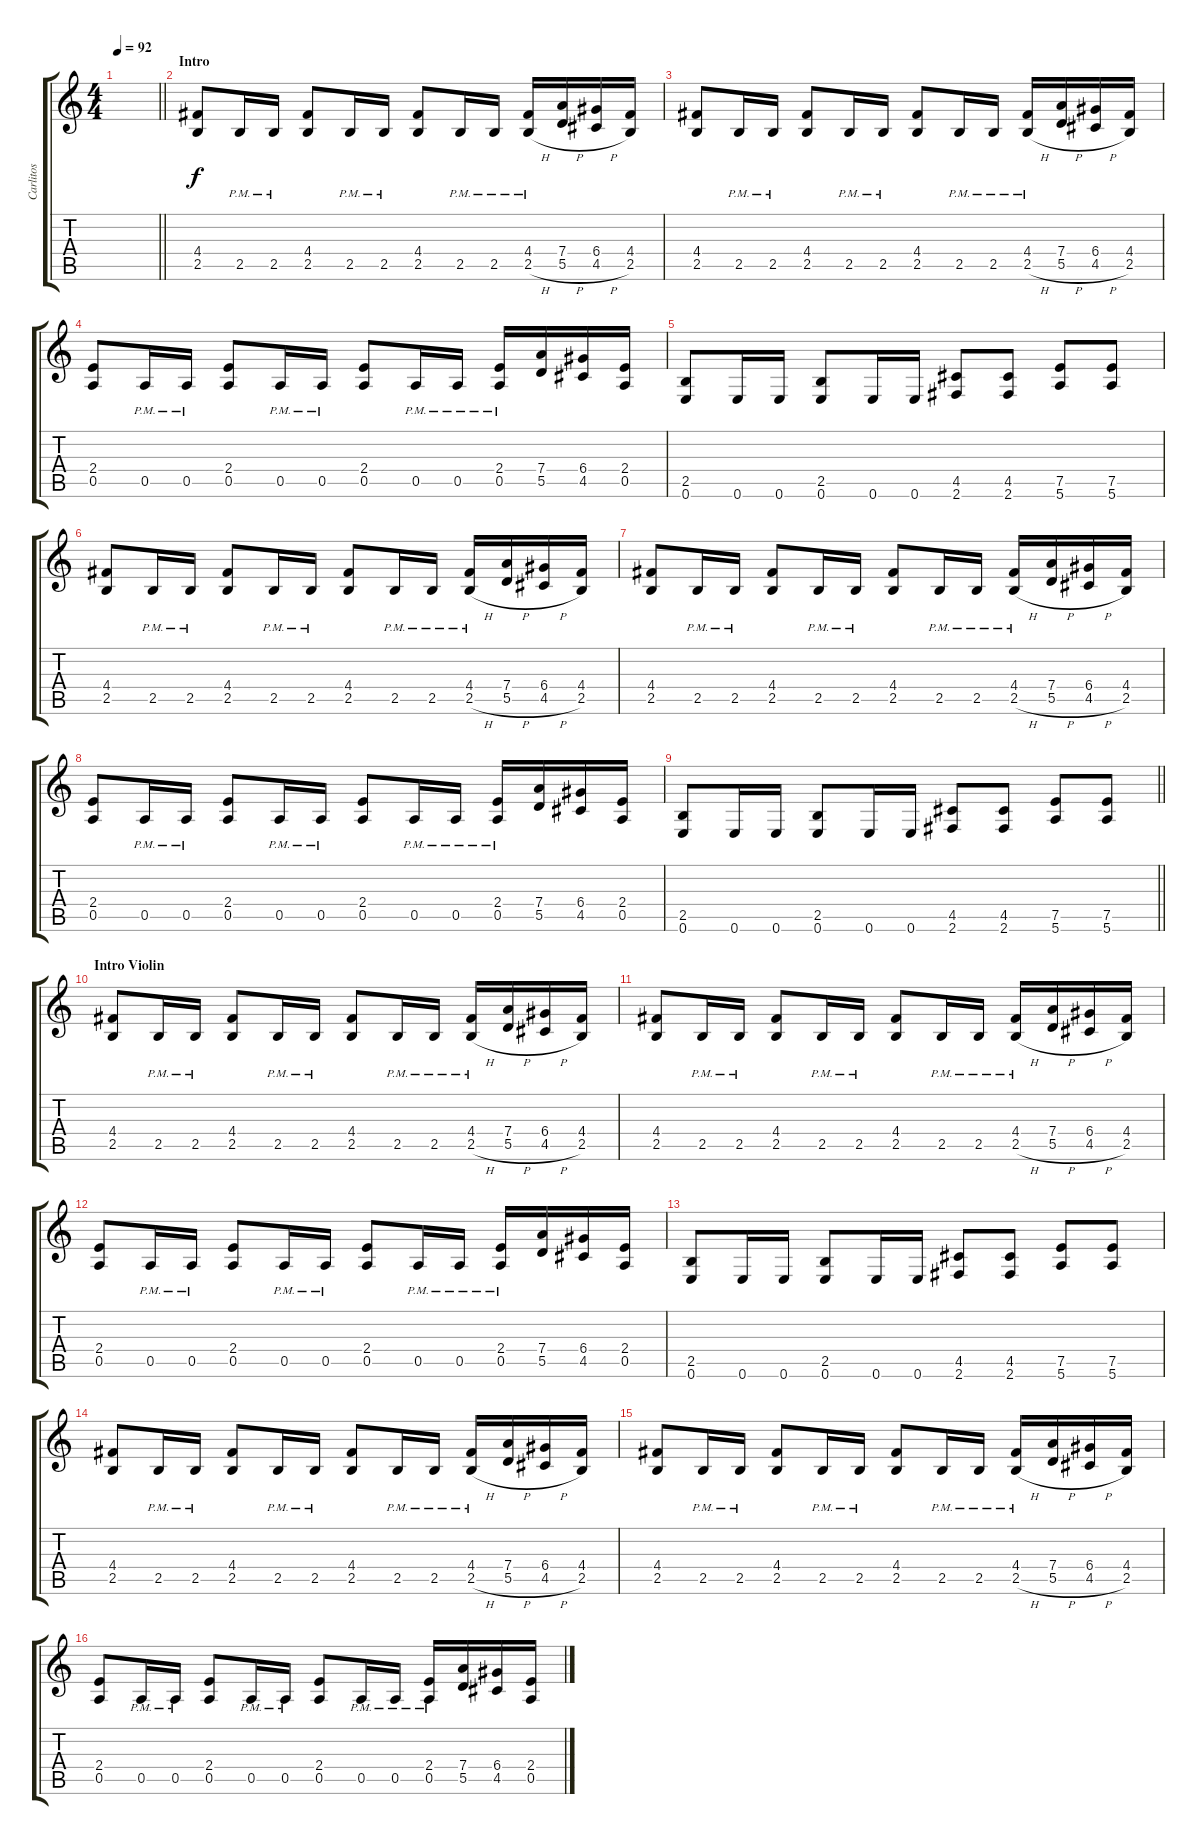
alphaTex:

\track ("Carlitos" "Carlitos") {instrument distortionguitar}
\staff {score tabs}
\tuning (E4 B3 G3 D3 A2 E2) {hide}
\ts (4 4)
\tempo 92
\clef g2
\barLineRight lightlight
\ks c
|
\section ("" "Intro")
(4.4 2.5).8 2.5{pm}.16 2.5{pm}.16 (4.4 2.5).8 2.5{pm}.16 2.5{pm}.16 (4.4 2.5).8 2.5{pm}.16 2.5{pm}.16 (4.4 2.5{h pm}).16 (7.4 5.5{h}).16 (6.4 4.5{h}).16 (4.4 2.5).16 |
(4.4 2.5).8 2.5{pm}.16 2.5{pm}.16 (4.4 2.5).8 2.5{pm}.16 2.5{pm}.16 (4.4 2.5).8 2.5{pm}.16 2.5{pm}.16 (4.4 2.5{h pm}).16 (7.4 5.5{h}).16 (6.4 4.5{h}).16 (4.4 2.5).16 |
(2.4 0.5).8 0.5{pm}.16 0.5{pm}.16 (2.4 0.5).8 0.5{pm}.16 0.5{pm}.16 (2.4 0.5).8 0.5{pm}.16 0.5{pm}.16 (2.4 0.5{pm}).16 (7.4 5.5).16 (6.4 4.5).16 (2.4 0.5).16 |
(2.5 0.6).8 0.6.16 0.6.16 (2.5 0.6).8 0.6.16 0.6.16 (4.5 2.6).8 (4.5 2.6).8 (7.5 5.6).8 (7.5 5.6).8 |
(4.4 2.5).8 2.5{pm}.16 2.5{pm}.16 (4.4 2.5).8 2.5{pm}.16 2.5{pm}.16 (4.4 2.5).8 2.5{pm}.16 2.5{pm}.16 (4.4 2.5{h pm}).16 (7.4 5.5{h}).16 (6.4 4.5{h}).16 (4.4 2.5).16 |
(4.4 2.5).8 2.5{pm}.16 2.5{pm}.16 (4.4 2.5).8 2.5{pm}.16 2.5{pm}.16 (4.4 2.5).8 2.5{pm}.16 2.5{pm}.16 (4.4 2.5{h pm}).16 (7.4 5.5{h}).16 (6.4 4.5{h}).16 (4.4 2.5).16 |
(2.4 0.5).8 0.5{pm}.16 0.5{pm}.16 (2.4 0.5).8 0.5{pm}.16 0.5{pm}.16 (2.4 0.5).8 0.5{pm}.16 0.5{pm}.16 (2.4 0.5{pm}).16 (7.4 5.5).16 (6.4 4.5).16 (2.4 0.5).16 |
\barLineRight lightlight
(2.5 0.6).8 0.6.16 0.6.16 (2.5 0.6).8 0.6.16 0.6.16 (4.5 2.6).8 (4.5 2.6).8 (7.5 5.6).8 (7.5 5.6).8 |
\section ("" "Intro Violin")
(4.4 2.5).8 2.5{pm}.16 2.5{pm}.16 (4.4 2.5).8 2.5{pm}.16 2.5{pm}.16 (4.4 2.5).8 2.5{pm}.16 2.5{pm}.16 (4.4 2.5{h pm}).16 (7.4 5.5{h}).16 (6.4 4.5{h}).16 (4.4 2.5).16 |
(4.4 2.5).8 2.5{pm}.16 2.5{pm}.16 (4.4 2.5).8 2.5{pm}.16 2.5{pm}.16 (4.4 2.5).8 2.5{pm}.16 2.5{pm}.16 (4.4 2.5{h pm}).16 (7.4 5.5{h}).16 (6.4 4.5{h}).16 (4.4 2.5).16 |
(2.4 0.5).8 0.5{pm}.16 0.5{pm}.16 (2.4 0.5).8 0.5{pm}.16 0.5{pm}.16 (2.4 0.5).8 0.5{pm}.16 0.5{pm}.16 (2.4 0.5{pm}).16 (7.4 5.5).16 (6.4 4.5).16 (2.4 0.5).16 |
(2.5 0.6).8 0.6.16 0.6.16 (2.5 0.6).8 0.6.16 0.6.16 (4.5 2.6).8 (4.5 2.6).8 (7.5 5.6).8 (7.5 5.6).8 |
(4.4 2.5).8 2.5{pm}.16 2.5{pm}.16 (4.4 2.5).8 2.5{pm}.16 2.5{pm}.16 (4.4 2.5).8 2.5{pm}.16 2.5{pm}.16 (4.4 2.5{h pm}).16 (7.4 5.5{h}).16 (6.4 4.5{h}).16 (4.4 2.5).16 |
(4.4 2.5).8 2.5{pm}.16 2.5{pm}.16 (4.4 2.5).8 2.5{pm}.16 2.5{pm}.16 (4.4 2.5).8 2.5{pm}.16 2.5{pm}.16 (4.4 2.5{h pm}).16 (7.4 5.5{h}).16 (6.4 4.5{h}).16 (4.4 2.5).16 |
(2.4 0.5).8 0.5{pm}.16 0.5{pm}.16 (2.4 0.5).8 0.5{pm}.16 0.5{pm}.16 (2.4 0.5).8 0.5{pm}.16 0.5{pm}.16 (2.4 0.5{pm}).16 (7.4 5.5).16 (6.4 4.5).16 (2.4 0.5).16
